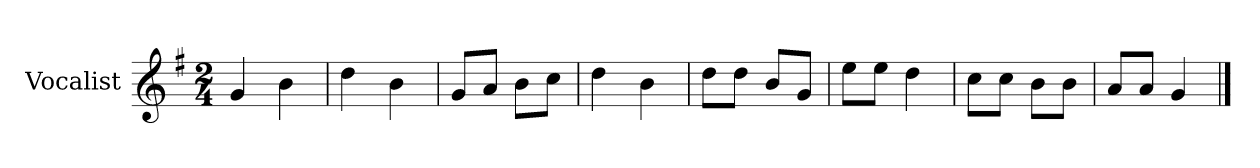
**kern
*part1
*staff1
*I"Vocalist
*k[f#]
*G:
*M2/4
=1
4g
4b
=2
4dd
4b
=3
8gL
8aJ
8bL
8ccJ
=4
4dd
4b
=5
8ddL
8ddJ
8bL
8gJ
=6
8eeL
8eeJ
4dd
=7
8ccL
8ccJ
8bL
8bJ
=8
8aL
8aJ
4g
==
*-
